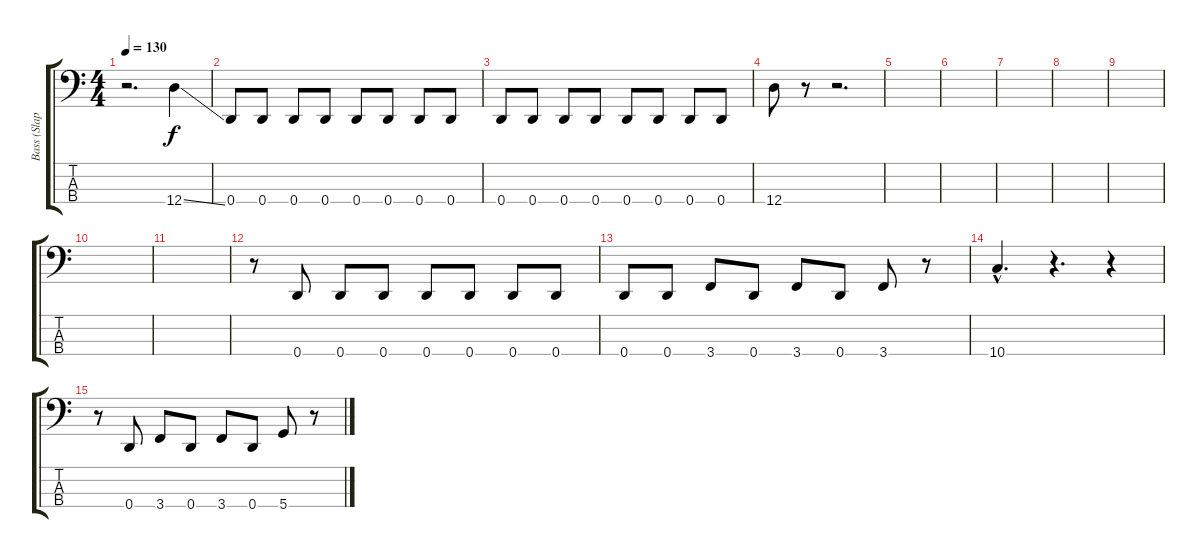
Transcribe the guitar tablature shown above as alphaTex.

\track ("Bass (Slap-Overdub)" "Bass (Slap") {instrument slapbass1}
\staff {score tabs}
\tuning (G2 D2 A1 D1) {hide}
\ts (4 4)
\tempo 130
\clef f4
\ks c
r.2{d dy f} 12.4{ss}.4 |
0.4.8 0.4.8 0.4.8 0.4.8 0.4.8 0.4.8 0.4.8 0.4.8 |
0.4.8 0.4.8 0.4.8 0.4.8 0.4.8 0.4.8 0.4.8 0.4.8 |
12.4.8 r.8 r.2{d} |
|
|
|
|
|
|
|
r.8 0.4.8 0.4.8 0.4.8 0.4.8 0.4.8 0.4.8 0.4.8 |
0.4.8 0.4.8 3.4.8 0.4.8 3.4.8 0.4.8 3.4.8 r.8 |
10.4{hac}.4{d} r.4{d} r.4 |
r.8 0.4.8 3.4.8 0.4.8 3.4.8 0.4.8 5.4.8 r.8
